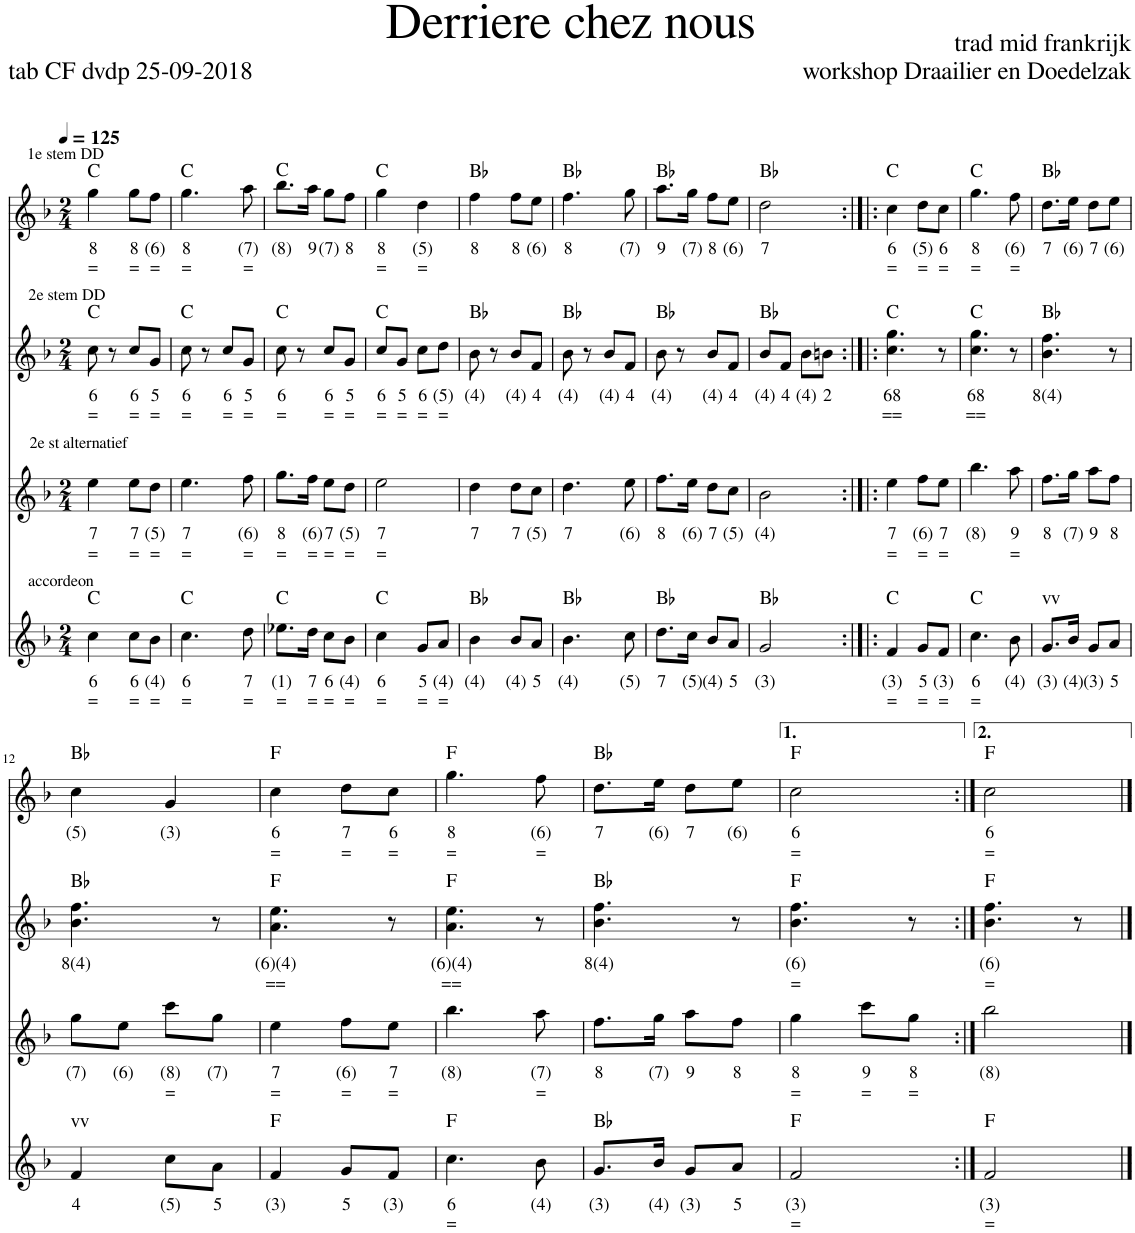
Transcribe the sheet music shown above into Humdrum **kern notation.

**kern	**text	**text	**kern	**text	**text	**kern	**text	**text	**kern	**text	**text	**harte
*part4	*part4	*part4	*part3	*part3	*part3	*part2	*part2	*part2	*part1	*part1	*part1	*part1
*staff4	*staff4	*staff4	*staff3	*staff3	*staff3	*staff2	*staff2	*staff2	*staff1	*staff1	*staff1	*
*I"Stem	*	*	*I"Stem	*	*	*I"Stem	*	*	*I"Stem	*	*	*
*clefG2	*	*	*clefG2	*	*	*clefG2	*	*	*clefG2	*	*	*
*k[b-]	*	*	*k[b-]	*	*	*k[b-]	*	*	*k[b-]	*	*	*
*M2/4	*	*	*M2/4	*	*	*M2/4	*	*	*M2/4	*	*	*
*MM125	*	*	*MM125	*	*	*MM125	*	*	*MM125	*	*	*
=1	=1	=1	=1	=1	=1	=1	=1	=1	=1	=1	=1	=1
!	!	!	!	!	!	!	!	!	!LO:TX:a:t=1e stem DD	!	!	!
!	!	!	!	!	!	!LO:TX:a:t=2e stem DD	!	!	!	!	!	!
!	!	!	!LO:TX:a:t=2e st alternatief	!	!	!	!	!	!	!	!	!
!LO:TX:a:t=accordeon	!	!	!	!	!	!	!	!	!	!	!	!
!	!LO:LY:b	!LO:LY:b	!	!LO:LY:b	!LO:LY:b	!	!LO:LY:b	!LO:LY:b	!	!LO:LY:b	!LO:LY:b	!
4cc\	6	=	4ee\	7	=	8cc\	6	=	4gg\	8	=	C:maj
.	.	.	.	.	.	8r	.	.	.	.	.	.
!	!LO:LY:b	!LO:LY:b	!	!LO:LY:b	!LO:LY:b	!	!LO:LY:b	!LO:LY:b	!	!LO:LY:b	!LO:LY:b	!
8cc\L	6	=	8ee\L	7	=	8cc/L	6	=	8gg\L	8	=	.
!	!LO:LY:b	!LO:LY:b	!	!LO:LY:b	!LO:LY:b	!	!LO:LY:b	!LO:LY:b	!	!LO:LY:b	!LO:LY:b	!
8b-\J	(4)	=	8dd\J	(5)	=	8g/J	5	=	8ff\J	(6)	=	.
=2	=2	=2	=2	=2	=2	=2	=2	=2	=2	=2	=2	=2
!	!LO:LY:b	!LO:LY:b	!	!LO:LY:b	!LO:LY:b	!	!LO:LY:b	!LO:LY:b	!	!LO:LY:b	!LO:LY:b	!
4.cc\	6	=	4.ee\	7	=	8cc\	6	=	4.gg\	8	=	C:maj
.	.	.	.	.	.	8r	.	.	.	.	.	.
!	!	!	!	!	!	!	!LO:LY:b	!LO:LY:b	!	!	!	!
.	.	.	.	.	.	8cc/L	6	=	.	.	.	.
!	!LO:LY:b	!LO:LY:b	!	!LO:LY:b	!LO:LY:b	!	!LO:LY:b	!LO:LY:b	!	!LO:LY:b	!LO:LY:b	!
8dd\	7	=	8ff\	(6)	=	8g/J	5	=	8aa\	(7)	=	.
=3	=3	=3	=3	=3	=3	=3	=3	=3	=3	=3	=3	=3
!	!LO:LY:b	!LO:LY:b	!	!LO:LY:b	!LO:LY:b	!	!LO:LY:b	!LO:LY:b	!	!LO:LY:b	!	!
8.ee-X\L	(1)	=	8.gg\L	8	=	8cc\	6	=	8.bb-\L	(8)	.	C:maj
.	.	.	.	.	.	8r	.	.	.	.	.	.
!	!LO:LY:b	!LO:LY:b	!	!LO:LY:b	!LO:LY:b	!	!	!	!	!LO:LY:b	!	!
16dd\Jk	7	=	16ff\Jk	(6)	=	.	.	.	16aa\Jk	9	.	.
!	!LO:LY:b	!LO:LY:b	!	!LO:LY:b	!LO:LY:b	!	!LO:LY:b	!LO:LY:b	!	!LO:LY:b	!	!
8cc\L	6	=	8ee\L	7	=	8cc/L	6	=	8gg\L	(7)	.	.
!	!LO:LY:b	!LO:LY:b	!	!LO:LY:b	!LO:LY:b	!	!LO:LY:b	!LO:LY:b	!	!LO:LY:b	!	!
8b-\J	(4)	=	8dd\J	(5)	=	8g/J	5	=	8ff\J	8	.	.
=4	=4	=4	=4	=4	=4	=4	=4	=4	=4	=4	=4	=4
!	!LO:LY:b	!LO:LY:b	!	!LO:LY:b	!LO:LY:b	!	!LO:LY:b	!LO:LY:b	!	!LO:LY:b	!LO:LY:b	!
4cc\	6	=	2ee\	7	=	8cc/L	6	=	4gg\	8	=	C:maj
!	!	!	!	!	!	!	!LO:LY:b	!LO:LY:b	!	!	!	!
.	.	.	.	.	.	8g/J	5	=	.	.	.	.
!	!LO:LY:b	!LO:LY:b	!	!	!	!	!LO:LY:b	!LO:LY:b	!	!LO:LY:b	!LO:LY:b	!
8g/L	5	=	.	.	.	8cc\L	6	=	4dd\	(5)	=	.
!	!LO:LY:b	!LO:LY:b	!	!	!	!	!LO:LY:b	!LO:LY:b	!	!	!	!
8a/J	(4)	=	.	.	.	8dd\J	(5)	=	.	.	.	.
=5	=5	=5	=5	=5	=5	=5	=5	=5	=5	=5	=5	=5
!	!LO:LY:b	!	!	!LO:LY:b	!	!	!LO:LY:b	!	!	!LO:LY:b	!	!
4b-\	(4)	.	4dd\	7	.	8b-\	(4)	.	4ff\	8	.	Bb:maj
.	.	.	.	.	.	8r	.	.	.	.	.	.
!	!LO:LY:b	!	!	!LO:LY:b	!	!	!LO:LY:b	!	!	!LO:LY:b	!	!
8b-/L	(4)	.	8dd\L	7	.	8b-/L	(4)	.	8ff\L	8	.	.
!	!LO:LY:b	!	!	!LO:LY:b	!	!	!LO:LY:b	!	!	!LO:LY:b	!	!
8a/J	5	.	8cc\J	(5)	.	8f/J	4	.	8ee\J	(6)	.	.
=6	=6	=6	=6	=6	=6	=6	=6	=6	=6	=6	=6	=6
!	!LO:LY:b	!	!	!LO:LY:b	!	!	!LO:LY:b	!	!	!LO:LY:b	!	!
4.b-\	(4)	.	4.dd\	7	.	8b-\	(4)	.	4.ff\	8	.	Bb:maj
.	.	.	.	.	.	8r	.	.	.	.	.	.
!	!	!	!	!	!	!	!LO:LY:b	!	!	!	!	!
.	.	.	.	.	.	8b-/L	(4)	.	.	.	.	.
!	!LO:LY:b	!	!	!LO:LY:b	!	!	!LO:LY:b	!	!	!LO:LY:b	!	!
8cc\	(5)	.	8ee\	(6)	.	8f/J	4	.	8gg\	(7)	.	.
=7	=7	=7	=7	=7	=7	=7	=7	=7	=7	=7	=7	=7
!	!LO:LY:b	!	!	!LO:LY:b	!	!	!LO:LY:b	!	!	!LO:LY:b	!	!
8.dd\L	7	.	8.ff\L	8	.	8b-\	(4)	.	8.aa\L	9	.	Bb:maj
.	.	.	.	.	.	8r	.	.	.	.	.	.
!	!LO:LY:b	!	!	!LO:LY:b	!	!	!	!	!	!LO:LY:b	!	!
16cc\Jk	(5)	.	16ee\Jk	(6)	.	.	.	.	16gg\Jk	(7)	.	.
!	!LO:LY:b	!	!	!LO:LY:b	!	!	!LO:LY:b	!	!	!LO:LY:b	!	!
8b-/L	(4)	.	8dd\L	7	.	8b-/L	(4)	.	8ff\L	8	.	.
!	!LO:LY:b	!	!	!LO:LY:b	!	!	!LO:LY:b	!	!	!LO:LY:b	!	!
8a/J	5	.	8cc\J	(5)	.	8f/J	4	.	8ee\J	(6)	.	.
=8	=8	=8	=8	=8	=8	=8	=8	=8	=8	=8	=8	=8
!	!LO:LY:b	!	!	!LO:LY:b	!	!	!LO:LY:b	!	!	!LO:LY:b	!	!
2g/	(3)	.	2b-\	(4)	.	8b-/L	(4)	.	2dd\	7	.	Bb:maj
!	!	!	!	!	!	!	!LO:LY:b	!	!	!	!	!
.	.	.	.	.	.	8f/J	4	.	.	.	.	.
!	!	!	!	!	!	!	!LO:LY:b	!	!	!	!	!
.	.	.	.	.	.	8b-\L	(4)	.	.	.	.	.
!	!	!	!	!	!	!	!LO:LY:b	!	!	!	!	!
.	.	.	.	.	.	8bn\J	2	.	.	.	.	.
=9:|!|:	=9:|!|:	=9:|!|:	=9:|!|:	=9:|!|:	=9:|!|:	=9:|!|:	=9:|!|:	=9:|!|:	=9:|!|:	=9:|!|:	=9:|!|:	=9:|!|:
!	!LO:LY:b	!LO:LY:b	!	!LO:LY:b	!LO:LY:b	!	!LO:LY:b	!LO:LY:b	!	!LO:LY:b	!LO:LY:b	!
4f/	(3)	=	4ee\	7	=	4.cc\ 4.gg\	68	==	4cc\	6	=	C:maj
!	!LO:LY:b	!LO:LY:b	!	!LO:LY:b	!LO:LY:b	!	!	!	!	!LO:LY:b	!LO:LY:b	!
8g/L	5	=	8ff\L	(6)	=	.	.	.	8dd\L	(5)	=	.
!	!LO:LY:b	!LO:LY:b	!	!LO:LY:b	!LO:LY:b	!	!	!	!	!LO:LY:b	!LO:LY:b	!
8f/J	(3)	=	8ee\J	7	=	8r	.	.	8cc\J	6	=	.
=10	=10	=10	=10	=10	=10	=10	=10	=10	=10	=10	=10	=10
!	!LO:LY:b	!LO:LY:b	!	!LO:LY:b	!	!	!LO:LY:b	!LO:LY:b	!	!LO:LY:b	!LO:LY:b	!
4.cc\	6	=	4.bb-\	(8)	.	4.cc\ 4.gg\	68	==	4.gg\	8	=	C:maj
!	!LO:LY:b	!	!	!LO:LY:b	!LO:LY:b	!	!	!	!	!LO:LY:b	!LO:LY:b	!
8b-\	(4)	.	8aa\	9	=	8r	.	.	8ff\	(6)	=	.
=11	=11	=11	=11	=11	=11	=11	=11	=11	=11	=11	=11	=11
!	!LO:LY:b	!	!	!LO:LY:b	!	!	!LO:LY:b	!	!	!LO:LY:b	!	!
8.g/L	(3)	.	8.ff\L	8	.	4.b-\ 4.ff\	8(4)	.	8.dd\L	7	.	Bb:maj
!	!LO:LY:b	!	!	!LO:LY:b	!	!	!	!	!	!LO:LY:b	!	!
16b-/Jk	(4)	.	16gg\Jk	(7)	.	.	.	.	16ee\Jk	(6)	.	.
!	!LO:LY:b	!	!	!LO:LY:b	!	!	!	!	!	!LO:LY:b	!	!
8g/L	(3)	.	8aa\L	9	.	.	.	.	8dd\L	7	.	.
!	!LO:LY:b	!	!	!LO:LY:b	!	!	!	!	!	!LO:LY:b	!	!
8a/J	5	.	8ff\J	8	.	8r	.	.	8ee\J	(6)	.	.
!!LO:LB:g=z
=12	=12	=12	=12	=12	=12	=12	=12	=12	=12	=12	=12	=12
!	!LO:LY:b	!	!	!LO:LY:b	!	!	!LO:LY:b	!	!	!LO:LY:b	!	!
4f/	4	.	8gg\L	(7)	.	4.b-\ 4.ff\	8(4)	.	4cc\	(5)	.	Bb:maj
!	!	!	!	!LO:LY:b	!	!	!	!	!	!	!	!
.	.	.	8ee\J	(6)	.	.	.	.	.	.	.	.
!	!LO:LY:b	!	!	!LO:LY:b	!LO:LY:b	!	!	!	!	!LO:LY:b	!	!
8cc\L	(5)	.	8ccc\L	(8)	=	.	.	.	4g/	(3)	.	.
!	!LO:LY:b	!	!	!LO:LY:b	!	!	!	!	!	!	!	!
8a\J	5	.	8gg\J	(7)	.	8r	.	.	.	.	.	.
=13	=13	=13	=13	=13	=13	=13	=13	=13	=13	=13	=13	=13
!	!LO:LY:b	!	!	!LO:LY:b	!LO:LY:b	!	!LO:LY:b	!LO:LY:b	!	!LO:LY:b	!LO:LY:b	!
4f/	(3)	.	4ee\	7	=	4.a\ 4.ee\	(6)(4)	==	4cc\	6	=	F:maj
!	!LO:LY:b	!	!	!LO:LY:b	!LO:LY:b	!	!	!	!	!LO:LY:b	!LO:LY:b	!
8g/L	5	.	8ff\L	(6)	=	.	.	.	8dd\L	7	=	.
!	!LO:LY:b	!	!	!LO:LY:b	!LO:LY:b	!	!	!	!	!LO:LY:b	!LO:LY:b	!
8f/J	(3)	.	8ee\J	7	=	8r	.	.	8cc\J	6	=	.
=14	=14	=14	=14	=14	=14	=14	=14	=14	=14	=14	=14	=14
!	!LO:LY:b	!LO:LY:b	!	!LO:LY:b	!	!	!LO:LY:b	!LO:LY:b	!	!LO:LY:b	!LO:LY:b	!
4.cc\	6	=	4.bb-\	(8)	.	4.a\ 4.ee\	(6)(4)	==	4.gg\	8	=	F:maj
!	!LO:LY:b	!	!	!LO:LY:b	!LO:LY:b	!	!	!	!	!LO:LY:b	!LO:LY:b	!
8b-\	(4)	.	8aa\	(7)	=	8r	.	.	8ff\	(6)	=	.
=15	=15	=15	=15	=15	=15	=15	=15	=15	=15	=15	=15	=15
!	!LO:LY:b	!	!	!LO:LY:b	!	!	!LO:LY:b	!	!	!LO:LY:b	!	!
8.g/L	(3)	.	8.ff\L	8	.	4.b-\ 4.ff\	8(4)	.	8.dd\L	7	.	Bb:maj
!	!LO:LY:b	!	!	!LO:LY:b	!	!	!	!	!	!LO:LY:b	!	!
16b-/Jk	(4)	.	16gg\Jk	(7)	.	.	.	.	16ee\Jk	(6)	.	.
!	!LO:LY:b	!	!	!LO:LY:b	!	!	!	!	!	!LO:LY:b	!	!
8g/L	(3)	.	8aa\L	9	.	.	.	.	8dd\L	7	.	.
!	!LO:LY:b	!	!	!LO:LY:b	!	!	!	!	!	!LO:LY:b	!	!
8a/J	5	.	8ff\J	8	.	8r	.	.	8ee\J	(6)	.	.
=16	=16	=16	=16	=16	=16	=16	=16	=16	=16	=16	=16	=16
!	!LO:LY:b	!LO:LY:b	!	!LO:LY:b	!LO:LY:b	!	!LO:LY:b	!LO:LY:b	!	!LO:LY:b	!LO:LY:b	!
2f/	(3)	=	4gg\	8	=	4.b-\ 4.ff\	(6)	=	2cc\	6	=	F:maj
!	!	!	!	!LO:LY:b	!LO:LY:b	!	!	!	!	!	!	!
.	.	.	8ccc\L	9	=	.	.	.	.	.	.	.
!	!	!	!	!LO:LY:b	!LO:LY:b	!	!	!	!	!	!	!
.	.	.	8gg\J	8	=	8r	.	.	.	.	.	.
=17:|!	=17:|!	=17:|!	=17:|!	=17:|!	=17:|!	=17:|!	=17:|!	=17:|!	=17:|!	=17:|!	=17:|!	=17:|!
!	!LO:LY:b	!LO:LY:b	!	!LO:LY:b	!	!	!LO:LY:b	!LO:LY:b	!	!LO:LY:b	!LO:LY:b	!
2f/	(3)	=	2bb-\	(8)	.	4.b-\ 4.ff\	(6)	=	2cc\	6	=	F:maj
.	.	.	.	.	.	8r	.	.	.	.	.	.
==	==	==	==	==	==	==	==	==	==	==	==	==
*-	*-	*-	*-	*-	*-	*-	*-	*-	*-	*-	*-	*-
